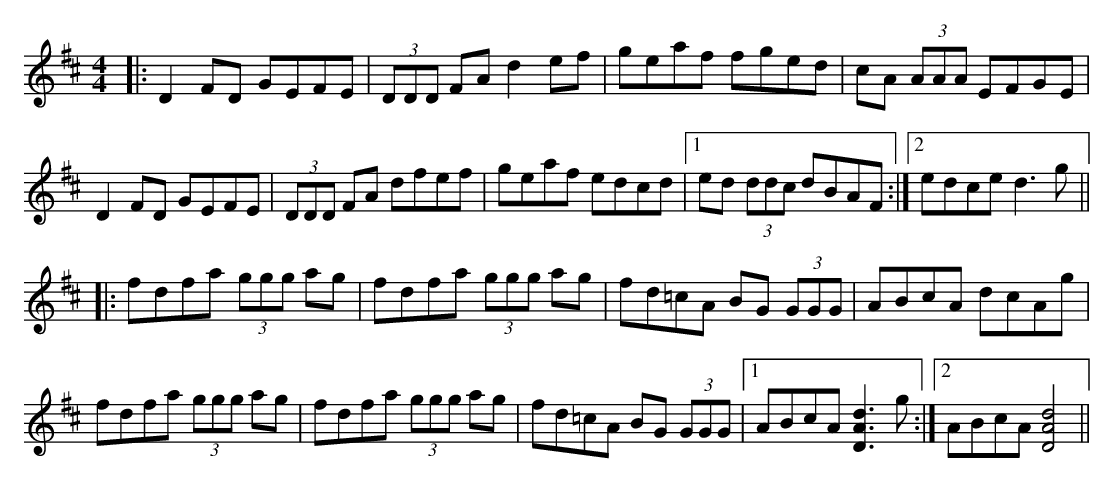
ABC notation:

X:1
M:4/4
K:D
|:D2 FD GEFE|(3DDD FA d2 ef|geaf f-ged|cA (3AAA EFGE|
D2 FD GEFE|(3DDD FA dfef|geaf edcd|1 ed (3ddc dBAF:|2 edce d3 g||
|:fdfa (3ggg ag|fdfa (3ggg ag|fd=cA BG (3GGG|ABcA dcAg|
fdfa (3ggg ag|fdfa (3ggg ag|fd=cA BG (3GGG|1 ABcA [d3D3A3] g:|2 ABcA [d4D4A4]||
